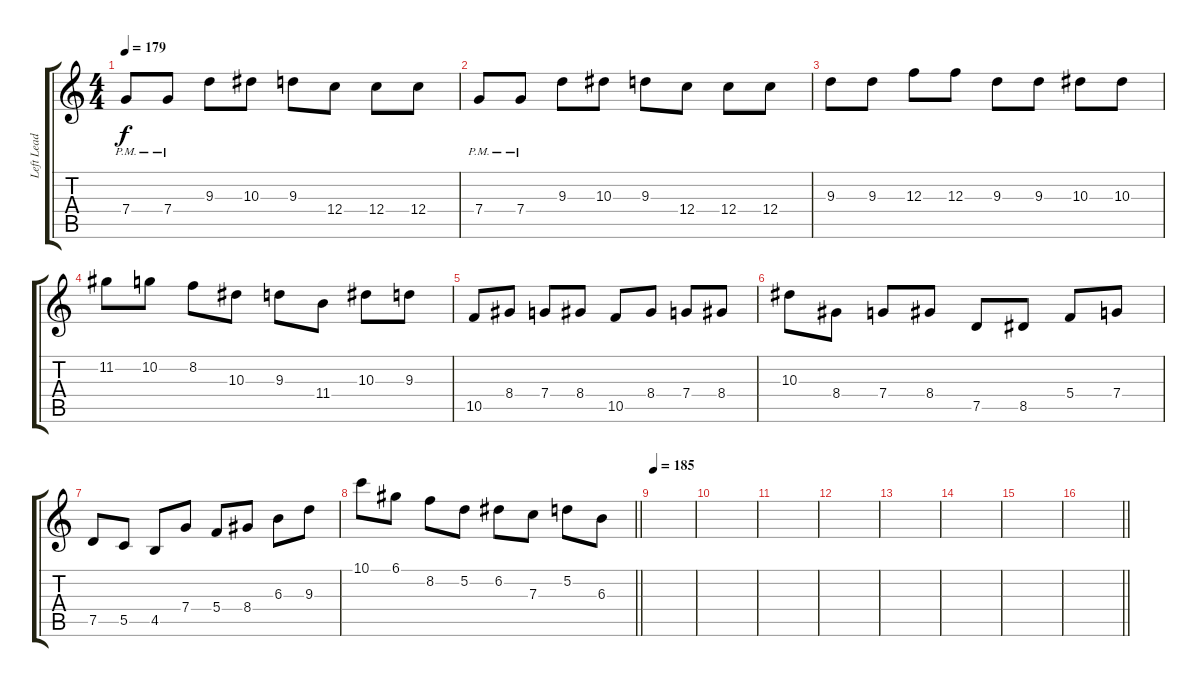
\track ("Left Lead 1" "Left Lead ") {instrument distortionguitar}
\staff {score tabs}
\tuning (D4 A3 F3 C3 G2 C2) {hide}
\ts (4 4)
\section ("" "")
\tempo 179
\clef g2
\ks c
7.4{pm}.8{dy f} 7.4{pm}.8 9.3.8 10.3.8 9.3.8 12.4.8 12.4.8 12.4.8 |
7.4{pm}.8 7.4{pm}.8 9.3.8 10.3.8 9.3.8 12.4.8 12.4.8 12.4.8 |
9.3.8 9.3.8 12.3.8 12.3.8 9.3.8 9.3.8 10.3.8 10.3.8 |
11.2.8 10.2.8 8.2.8 10.3.8 9.3.8 11.4.8 10.3.8 9.3.8 |
10.5.8 8.4.8 7.4.8 8.4.8 10.5.8 8.4.8 7.4.8 8.4.8 |
10.3.8 8.4.8 7.4.8 8.4.8 7.5.8 8.5.8 5.4.8 7.4.8 |
7.5.8 5.5.8 4.5.8 7.4.8 5.4.8 8.4.8 6.3.8 9.3.8 |
\barLineRight lightlight
10.1.8 6.1.8 8.2.8 5.2.8 6.2.8 7.3.8 5.2.8 6.3.8 |
\section ("" "")
\tempo 185
|
|
|
|
|
|
|
\barLineRight lightlight
